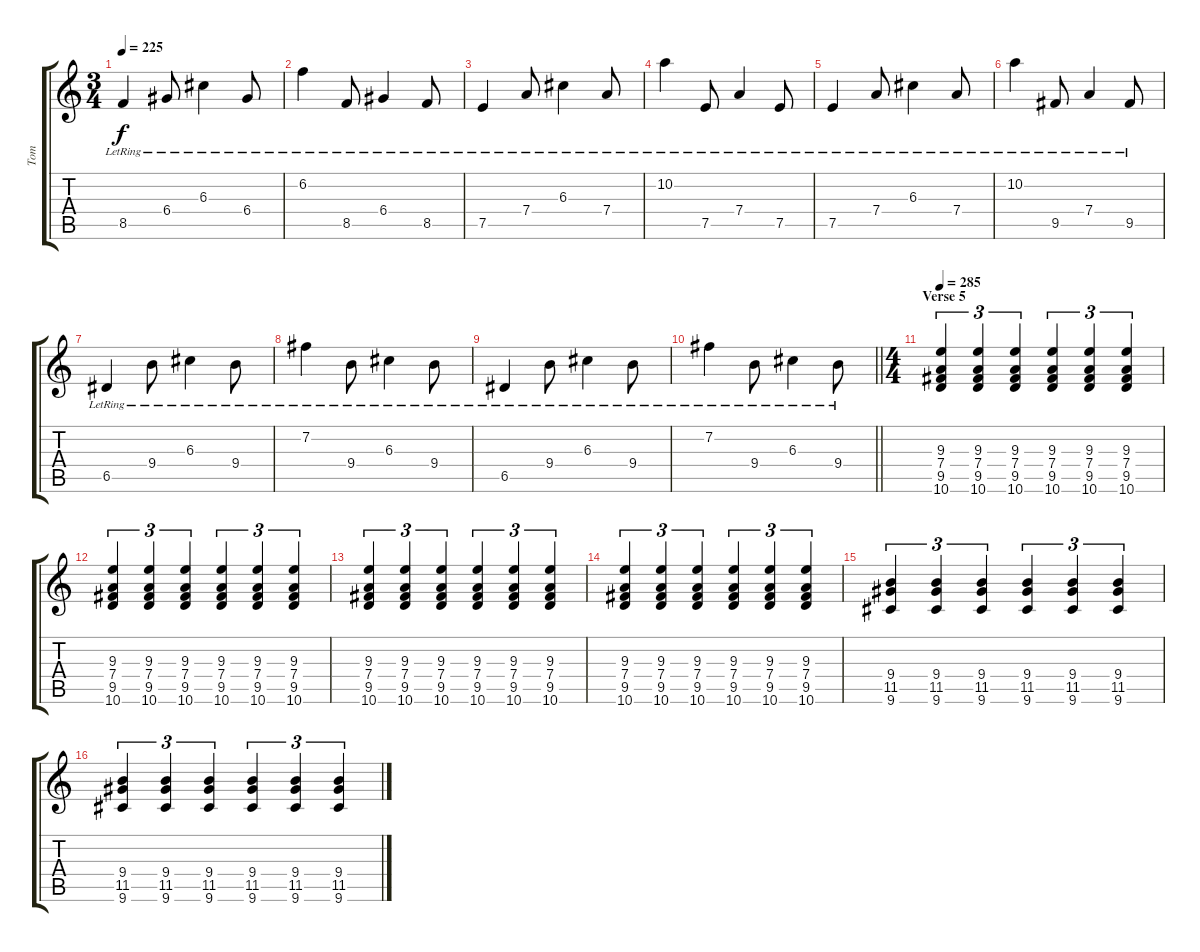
\track ("Tom" "Tom") {instrument distortionguitar}
\staff {score tabs}
\tuning (E4 B3 G3 D3 A2 E2) {hide}
\ts (3 4)
\tempo 225
\clef g2
\ks c
8.5{lr}.4{dy f} 6.4{lr}.8 6.3{lr}.4 6.4{lr}.8 |
6.2{lr}.4 8.5{lr}.8 6.4{lr}.4 8.5{lr}.8 |
7.5{lr}.4 7.4{lr}.8 6.3{lr}.4 7.4{lr}.8 |
10.2{lr}.4 7.5{lr}.8 7.4{lr}.4 7.5{lr}.8 |
7.5{lr}.4 7.4{lr}.8 6.3{lr}.4 7.4{lr}.8 |
10.2{lr}.4 9.5{lr}.8 7.4{lr}.4 9.5{lr}.8 |
6.5{lr}.4 9.4{lr}.8 6.3{lr}.4 9.4{lr}.8 |
7.2{lr}.4 9.4{lr}.8 6.3{lr}.4 9.4{lr}.8 |
6.5{lr}.4 9.4{lr}.8 6.3{lr}.4 9.4{lr}.8 |
\barLineRight lightlight
7.2{lr}.4 9.4{lr}.8 6.3{lr}.4 9.4{lr}.8 |
\ts (4 4)
\section ("" "Verse 5")
\tempo 285
(9.3 7.4 9.5 10.6).4{tu (3 2) instrument overdrivenguitar} (9.3 7.4 9.5 10.6).4{tu (3 2)} (9.3 7.4 9.5 10.6).4{tu (3 2)} (9.3 7.4 9.5 10.6).4{tu (3 2)} (9.3 7.4 9.5 10.6).4{tu (3 2)} (9.3 7.4 9.5 10.6).4{tu (3 2)} |
(9.3 7.4 9.5 10.6).4{tu (3 2)} (9.3 7.4 9.5 10.6).4{tu (3 2)} (9.3 7.4 9.5 10.6).4{tu (3 2)} (9.3 7.4 9.5 10.6).4{tu (3 2)} (9.3 7.4 9.5 10.6).4{tu (3 2)} (9.3 7.4 9.5 10.6).4{tu (3 2)} |
(9.3 7.4 9.5 10.6).4{tu (3 2)} (9.3 7.4 9.5 10.6).4{tu (3 2)} (9.3 7.4 9.5 10.6).4{tu (3 2)} (9.3 7.4 9.5 10.6).4{tu (3 2)} (9.3 7.4 9.5 10.6).4{tu (3 2)} (9.3 7.4 9.5 10.6).4{tu (3 2)} |
(9.3 7.4 9.5 10.6).4{tu (3 2)} (9.3 7.4 9.5 10.6).4{tu (3 2)} (9.3 7.4 9.5 10.6).4{tu (3 2)} (9.3 7.4 9.5 10.6).4{tu (3 2)} (9.3 7.4 9.5 10.6).4{tu (3 2)} (9.3 7.4 9.5 10.6).4{tu (3 2)} |
(9.4 11.5 9.6).4{tu (3 2)} (9.4 11.5 9.6).4{tu (3 2)} (9.4 11.5 9.6).4{tu (3 2)} (9.4 11.5 9.6).4{tu (3 2)} (9.4 11.5 9.6).4{tu (3 2)} (9.4 11.5 9.6).4{tu (3 2)} |
(9.4 11.5 9.6).4{tu (3 2)} (9.4 11.5 9.6).4{tu (3 2)} (9.4 11.5 9.6).4{tu (3 2)} (9.4 11.5 9.6).4{tu (3 2)} (9.4 11.5 9.6).4{tu (3 2)} (9.4 11.5 9.6).4{tu (3 2)}
